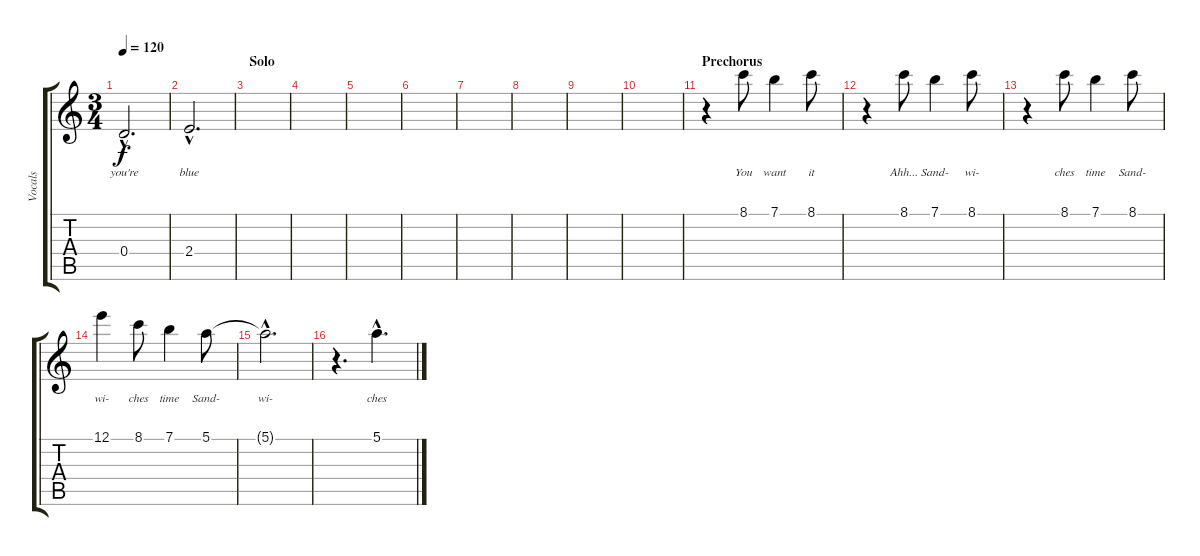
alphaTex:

\track ("Vocals" "Vocals") {instrument clarinet}
\staff {score tabs}
\tuning (E5 B4 G4 D4 A3 E3) {hide}
\ts (3 4)
\tempo 120
\clef g2
\ks c
0.4{hac}.2{d lyrics (0 "you're") lyrics (1 "") lyrics (2 "") lyrics (3 "") lyrics (4 "") dy f} |
2.4{hac}.2{d lyrics (0 "blue") lyrics (1 "") lyrics (2 "") lyrics (3 "") lyrics (4 "")} |
\section ("" "Solo")
|
|
|
|
|
|
|
|
\section ("" "Prechorus")
r.4 8.1.8{lyrics (0 "You") lyrics (1 "") lyrics (2 "") lyrics (3 "") lyrics (4 "")} 7.1.4{lyrics (0 "want") lyrics (1 "") lyrics (2 "") lyrics (3 "") lyrics (4 "")} 8.1.8{lyrics (0 "it") lyrics (1 "") lyrics (2 "") lyrics (3 "") lyrics (4 "")} |
r.4 8.1.8{lyrics (0 "Ahh...") lyrics (1 "") lyrics (2 "") lyrics (3 "") lyrics (4 "")} 7.1.4{lyrics (0 "Sand-") lyrics (1 "") lyrics (2 "") lyrics (3 "") lyrics (4 "")} 8.1.8{lyrics (0 "wi-") lyrics (1 "") lyrics (2 "") lyrics (3 "") lyrics (4 "")} |
r.4 8.1.8{lyrics (0 "ches") lyrics (1 "") lyrics (2 "") lyrics (3 "") lyrics (4 "")} 7.1.4{lyrics (0 "time") lyrics (1 "") lyrics (2 "") lyrics (3 "") lyrics (4 "")} 8.1.8{lyrics (0 "Sand-") lyrics (1 "") lyrics (2 "") lyrics (3 "") lyrics (4 "")} |
12.1.4{lyrics (0 "wi-") lyrics (1 "") lyrics (2 "") lyrics (3 "") lyrics (4 "")} 8.1.8{lyrics (0 "ches") lyrics (1 "") lyrics (2 "") lyrics (3 "") lyrics (4 "")} 7.1.4{lyrics (0 "time") lyrics (1 "") lyrics (2 "") lyrics (3 "") lyrics (4 "")} 5.1.8{lyrics (0 "Sand-") lyrics (1 "") lyrics (2 "") lyrics (3 "") lyrics (4 "")} |
5.1{hac t}.2{d lyrics (0 "wi-") lyrics (1 "") lyrics (2 "") lyrics (3 "") lyrics (4 "")} |
r.4{d} 5.1{hac}.4{d lyrics (0 "ches") lyrics (1 "") lyrics (2 "") lyrics (3 "") lyrics (4 "")}
